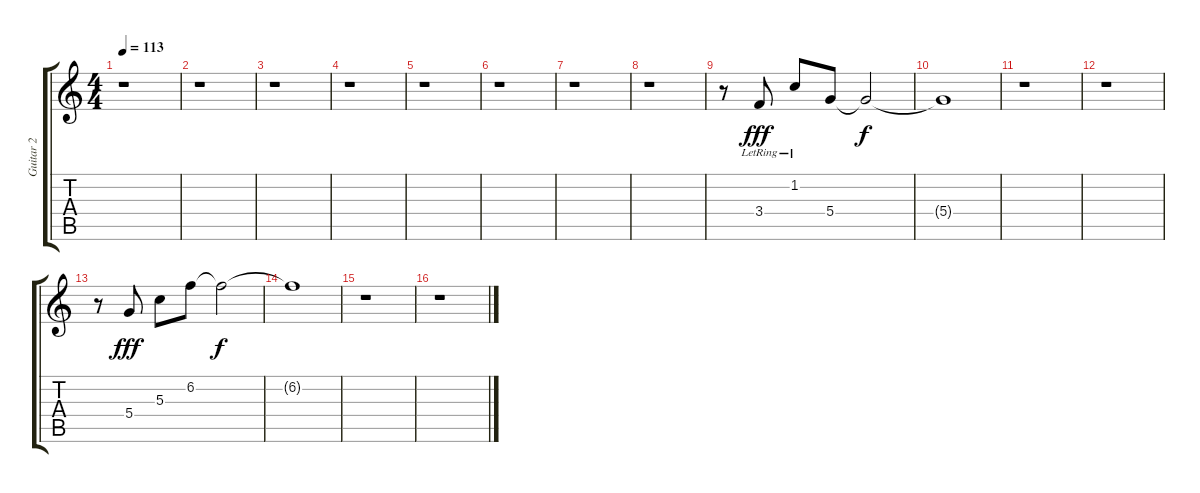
\track ("Guitar 2" "Guitar 2") {instrument overdrivenguitar}
\staff {score tabs}
\tuning (E4 B3 G3 D3 A2 E2) {hide}
\ts (4 4)
\tempo 113
\clef g2
\ks c
r.1{dy f} |
r.1 |
r.1 |
r.1 |
r.1 |
r.1 |
r.1 |
r.1 |
r.8 3.4{lr}.8{dy fff} 1.2{lr}.8 5.4.8 5.4{t}.2{dy f} |
5.4{t}.1 |
r.1 |
r.1 |
r.8 5.4.8{dy fff} 5.3.8 6.2.8 6.2{t}.2{dy f} |
6.2{t}.1 |
r.1 |
r.1
